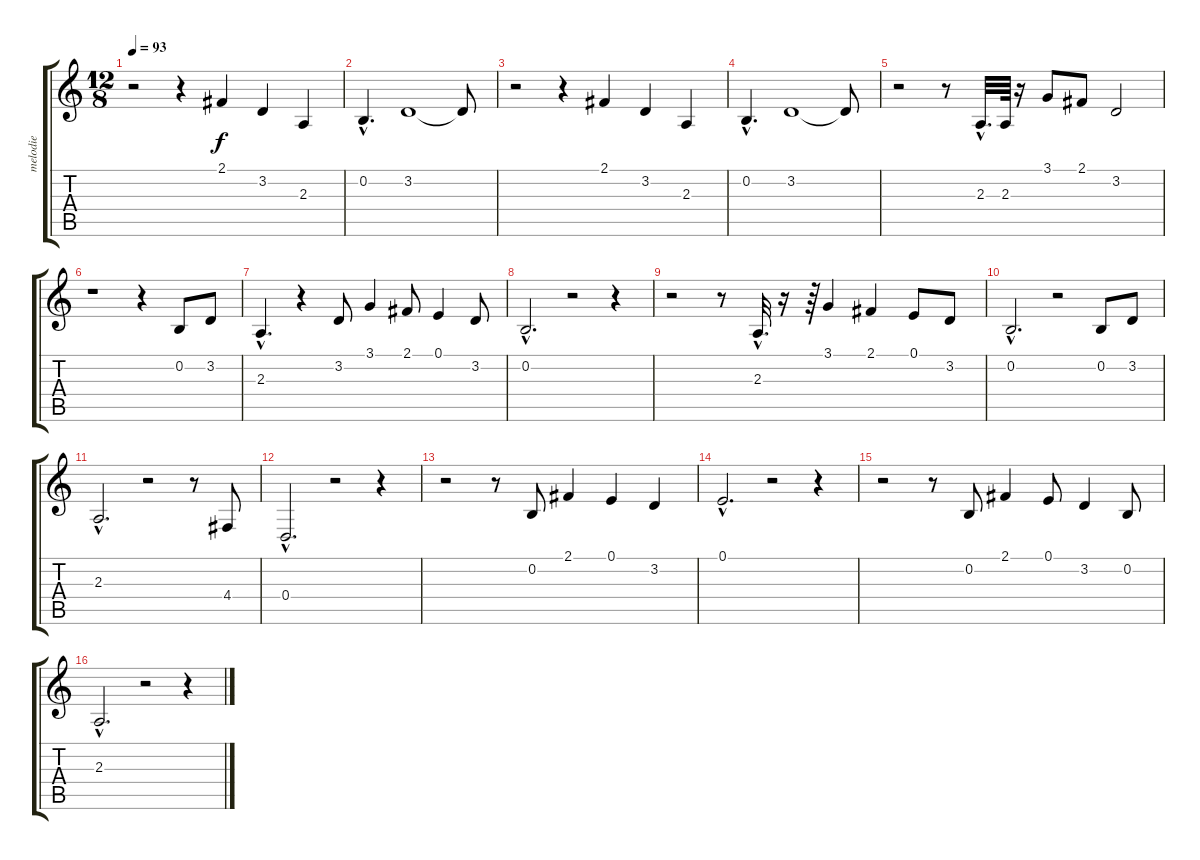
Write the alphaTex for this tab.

\track ("melodie" "melodie") {instrument lead1square}
\staff {score tabs}
\tuning (E4 B3 G3 D3 A2 E2) {hide}
\ts (12 8)
\tempo 93
\clef g2
\ks c
r.2{dy f instrument lead1square} r.4 2.1.4 3.2.4 2.3.4 |
0.2{hac}.4{d} 3.2.1 3.2{t}.8 |
r.2 r.4 2.1.4 3.2.4 2.3.4 |
0.2{hac}.4{d} 3.2.1 3.2{t}.8 |
r.2 r.8 2.3{hac}.32{d} 2.3.64 r.16 3.1.8 2.1.8 3.2.2 |
r.1 r.4 0.2.8 3.2.8 |
2.3{hac}.4{d} r.4 3.2.8 3.1.4 2.1.8 0.1.4 3.2.8 |
0.2{hac}.2{d} r.2 r.4 |
r.2 r.8 2.3{hac}.32{d} r.16 r.64 3.1.4 2.1.4 0.1.8 3.2.8 |
0.2{hac}.2{d} r.2 0.2.8 3.2.8 |
2.3{hac}.2{d} r.2 r.8 4.4.8 |
0.4{hac}.2{d} r.2 r.4 |
r.2 r.8 0.2.8 2.1.4 0.1.4 3.2.4 |
0.1{hac}.2{d} r.2 r.4 |
r.2 r.8 0.2.8 2.1.4 0.1.8 3.2.4 0.2.8 |
2.3{hac}.2{d} r.2 r.4
